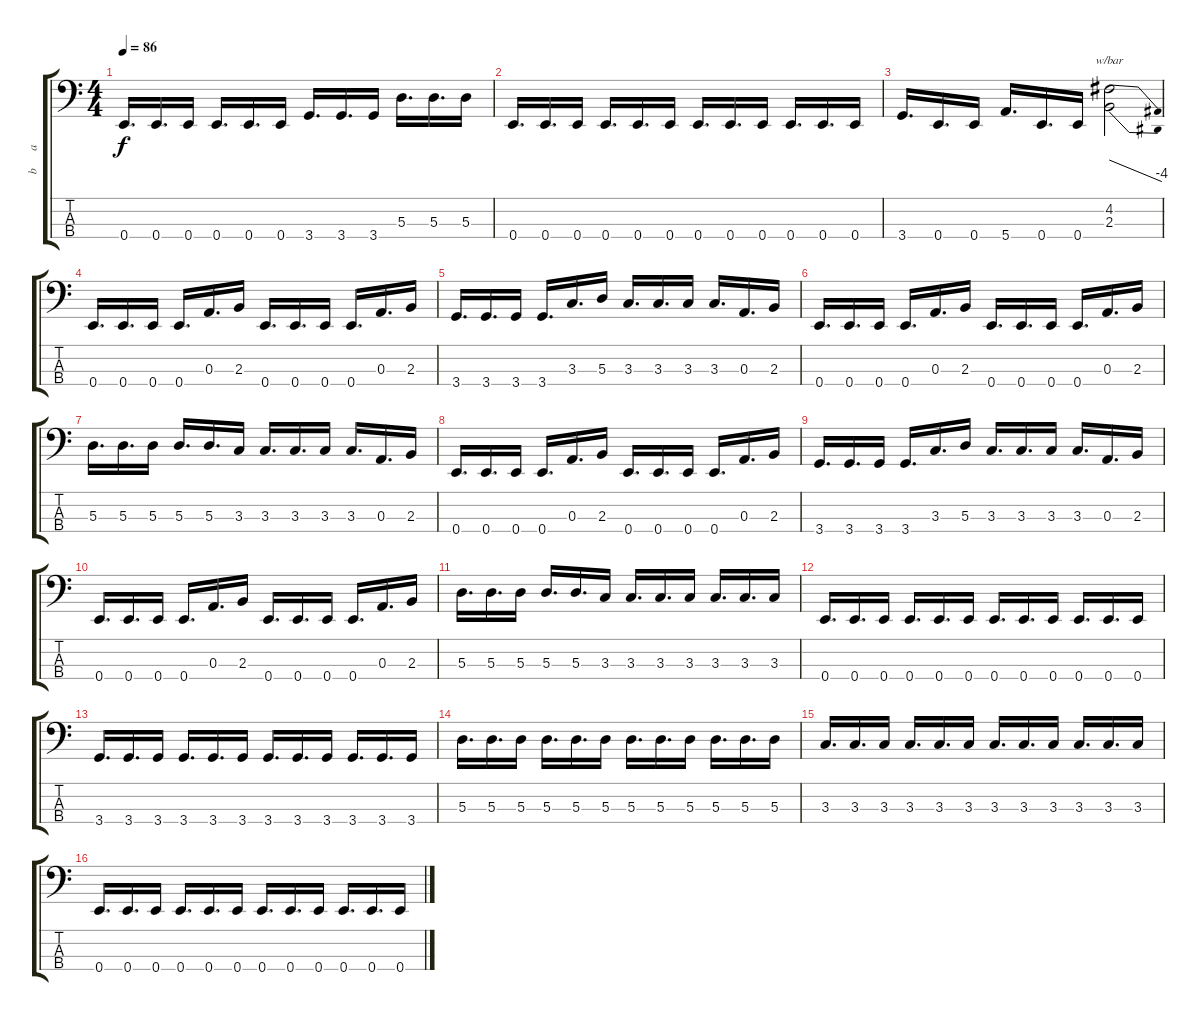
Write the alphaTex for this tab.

\track ("b      a       s      s" "b      a  ") {instrument electricbassfinger}
\staff {score tabs}
\tuning (G2 D2 A1 E1) {hide}
\ts (4 4)
\tempo 86
\clef f4
\ks c
0.4.16{d dy f} 0.4.16{d} 0.4.16 0.4.16{d} 0.4.16{d} 0.4.16 3.4.16{d} 3.4.16{d} 3.4.16 5.3.16{d} 5.3.16{d} 5.3.16 |
0.4.16{d} 0.4.16{d} 0.4.16 0.4.16{d} 0.4.16{d} 0.4.16 0.4.16{d} 0.4.16{d} 0.4.16 0.4.16{d} 0.4.16{d} 0.4.16 |
3.4.16{d} 0.4.16{d} 0.4.16 5.4.16{d} 0.4.16{d} 0.4.16 (4.2 2.3).2{tbe (dive default 0 0 60 -16)} |
0.4.16{d} 0.4.16{d} 0.4.16 0.4.16{d} 0.3.16{d} 2.3.16 0.4.16{d} 0.4.16{d} 0.4.16 0.4.16{d} 0.3.16{d} 2.3.16 |
3.4.16{d} 3.4.16{d} 3.4.16 3.4.16{d} 3.3.16{d} 5.3.16 3.3.16{d} 3.3.16{d} 3.3.16 3.3.16{d} 0.3.16{d} 2.3.16 |
0.4.16{d} 0.4.16{d} 0.4.16 0.4.16{d} 0.3.16{d} 2.3.16 0.4.16{d} 0.4.16{d} 0.4.16 0.4.16{d} 0.3.16{d} 2.3.16 |
5.3.16{d} 5.3.16{d} 5.3.16 5.3.16{d} 5.3.16{d} 3.3.16 3.3.16{d} 3.3.16{d} 3.3.16 3.3.16{d} 0.3.16{d} 2.3.16 |
0.4.16{d} 0.4.16{d} 0.4.16 0.4.16{d} 0.3.16{d} 2.3.16 0.4.16{d} 0.4.16{d} 0.4.16 0.4.16{d} 0.3.16{d} 2.3.16 |
3.4.16{d} 3.4.16{d} 3.4.16 3.4.16{d} 3.3.16{d} 5.3.16 3.3.16{d} 3.3.16{d} 3.3.16 3.3.16{d} 0.3.16{d} 2.3.16 |
0.4.16{d} 0.4.16{d} 0.4.16 0.4.16{d} 0.3.16{d} 2.3.16 0.4.16{d} 0.4.16{d} 0.4.16 0.4.16{d} 0.3.16{d} 2.3.16 |
5.3.16{d} 5.3.16{d} 5.3.16 5.3.16{d} 5.3.16{d} 3.3.16 3.3.16{d} 3.3.16{d} 3.3.16 3.3.16{d} 3.3.16{d} 3.3.16 |
0.4.16{d} 0.4.16{d} 0.4.16 0.4.16{d} 0.4.16{d} 0.4.16 0.4.16{d} 0.4.16{d} 0.4.16 0.4.16{d} 0.4.16{d} 0.4.16 |
3.4.16{d} 3.4.16{d} 3.4.16 3.4.16{d} 3.4.16{d} 3.4.16 3.4.16{d} 3.4.16{d} 3.4.16 3.4.16{d} 3.4.16{d} 3.4.16 |
5.3.16{d} 5.3.16{d} 5.3.16 5.3.16{d} 5.3.16{d} 5.3.16 5.3.16{d} 5.3.16{d} 5.3.16 5.3.16{d} 5.3.16{d} 5.3.16 |
3.3.16{d} 3.3.16{d} 3.3.16 3.3.16{d} 3.3.16{d} 3.3.16 3.3.16{d} 3.3.16{d} 3.3.16 3.3.16{d} 3.3.16{d} 3.3.16 |
0.4.16{d} 0.4.16{d} 0.4.16 0.4.16{d} 0.4.16{d} 0.4.16 0.4.16{d} 0.4.16{d} 0.4.16 0.4.16{d} 0.4.16{d} 0.4.16
